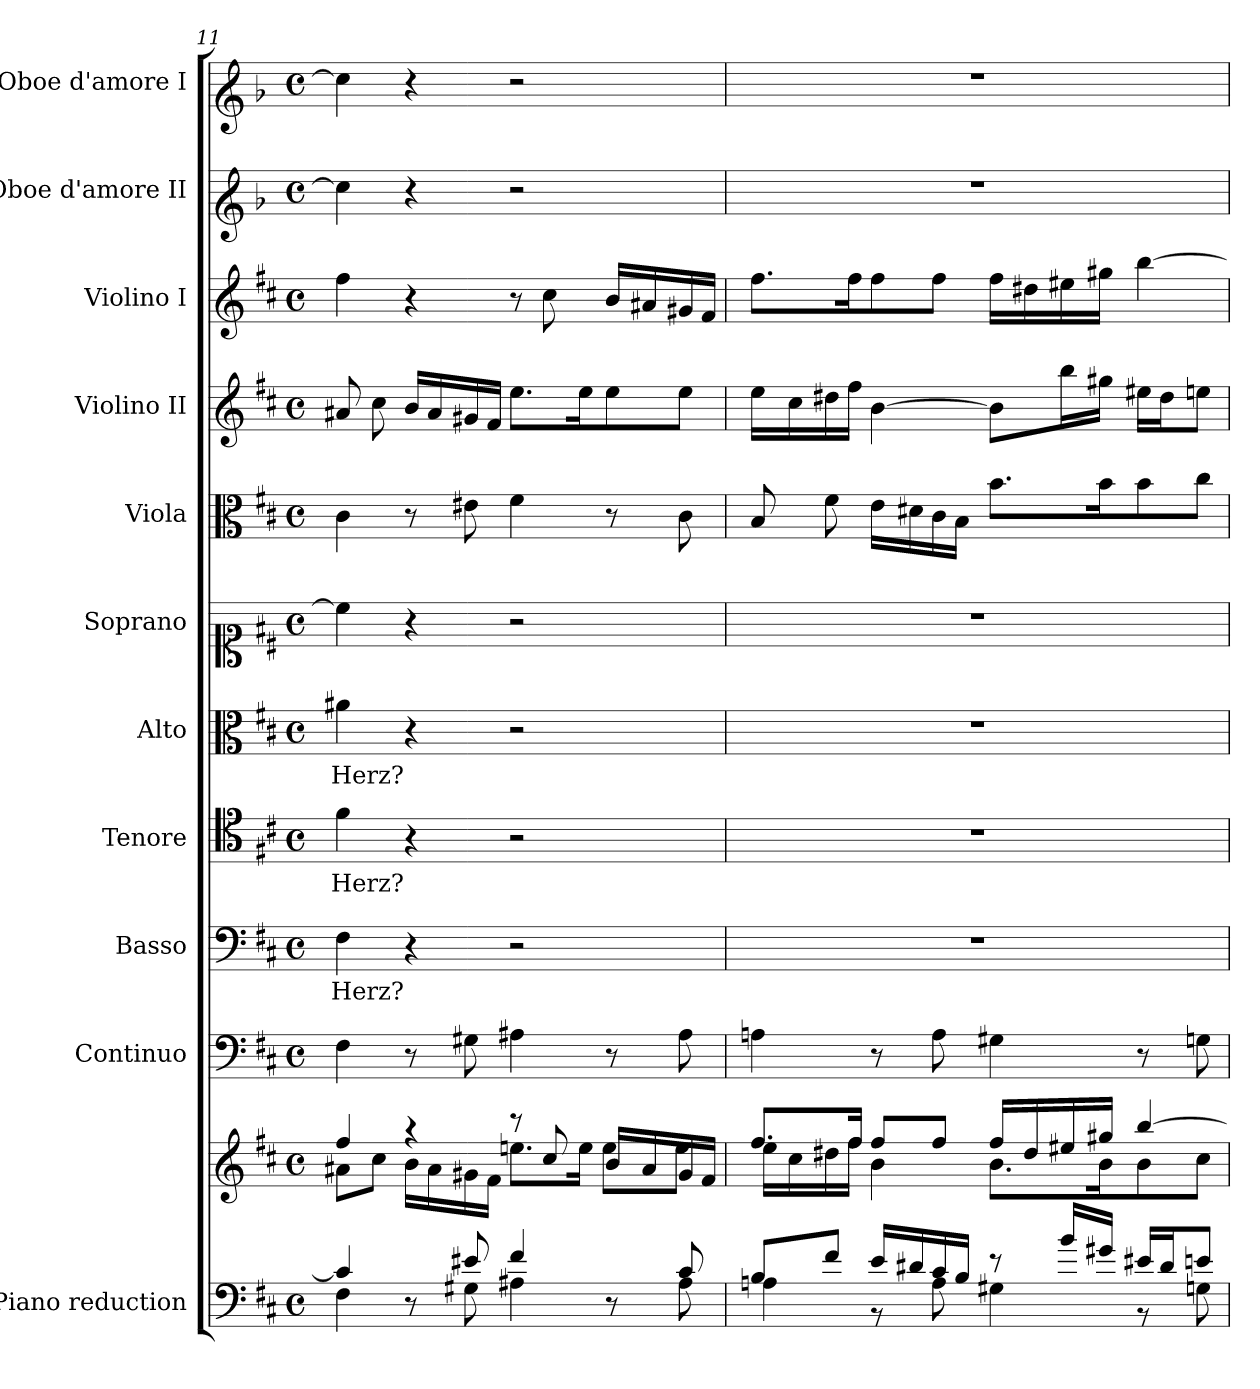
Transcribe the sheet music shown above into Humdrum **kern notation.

**kern	**kern	**kern	**kern	**text	**kern	**text	**kern	**text	**kern	**kern	**kern	**kern	**kern	**kern
*part11	*part11	*part10	*part9	*part9	*part8	*part8	*part7	*part7	*part6	*part5	*part4	*part3	*part2	*part1
*staff12	*staff11	*staff10	*staff9	*staff9	*staff8	*staff8	*staff7	*staff7	*staff6	*staff5	*staff4	*staff3	*staff2	*staff1
*I"Piano reduction	*	*I"Continuo	*I"Basso	*	*I"Tenore	*	*I"Alto	*	*I"Soprano	*I"Viola	*I"Violino II	*I"Violino I	*I"Oboe d'amore II	*I"Oboe d'amore I
*I'Pno	*	*	*	*	*	*	*	*	*	*I'Vla	*I'Vln	*I'Vln	*I'Ob	*I'Ob
*clefF4	*clefG2	*clefF4	*clefF4	*	*clefC4	*	*clefC3	*	*clefC1	*clefC3	*clefG2	*clefG2	*clefG1	*clefG1
*	*	*	*	*	*	*	*	*	*	*	*	*	*ITrd2c3	*ITrd2c3
*k[f#c#]	*k[f#c#]	*k[f#c#]	*k[f#c#]	*	*k[f#c#]	*	*k[f#c#]	*	*k[f#c#]	*k[f#c#]	*k[f#c#]	*k[f#c#]	*k[f#c#]	*k[f#c#]
*M4/4	*M4/4	*M4/4	*M4/4	*	*M4/4	*	*M4/4	*	*M4/4	*M4/4	*M4/4	*M4/4	*M4/4	*M4/4
*met(c)	*met(c)	*met(c)	*met(c)	*	*met(c)	*	*met(c)	*	*met(c)	*met(c)	*met(c)	*met(c)	*met(c)	*met(c)
=11	=11	=11	=11	=11	=11	=11	=11	=11	=11	=11	=11	=11	=11	=11
*^	*^	*	*	*	*	*	*	*	*	*	*	*	*	*
!	!	!	!	!	!	!LO:LY:b	!	!LO:LY:b	!	!LO:LY:b	!	!	!	!	!	!
4c#/]	4F#\	4ff#/	8a#X\L	4F#\	4F#\	Herz?	4f#\	Herz?	4a#X\	Herz?	4cc#\]	4c#\	8a#X/	4ff#\	4cc#\]	4cc#\]
.	.	.	8cc#\J	.	.	.	.	.	.	.	.	.	8cc#\	.	.	.
8r	8ryy	4r	16b\LL	8r	4r	.	4r	.	4r	.	4r	8r	16b/LL	4r	4r	4r
.	.	.	16a#\	.	.	.	.	.	.	.	.	.	16a#/	.	.	.
8e#X/	8G#X\	.	16g#X\	8G#X\	.	.	.	.	.	.	.	8e#X\	16g#X/	.	.	.
.	.	.	16f#\JJ	.	.	.	.	.	.	.	.	.	16f#/JJ	.	.	.
4f#/	4A#X\	8r	8.een\L	4A#X\	2r	.	2r	.	2r	.	2r	4f#\	8.ee\L	8r	2r	2r
.	.	8cc#/	.	.	.	.	.	.	.	.	.	.	.	8cc#\	.	.
.	.	.	16ee\Jk	.	.	.	.	.	.	.	.	.	16ee\K	.	.	.
8r	8ryy	16b/LL	8ee\L	8r	.	.	.	.	.	.	.	8r	8ee\	16b/LL	.	.
.	.	16a#/	.	.	.	.	.	.	.	.	.	.	.	16a#X/	.	.
8c#/	8A#\	16g#/	8ee\J	8A#\	.	.	.	.	.	.	.	8c#\	8ee\J	16g#X/	.	.
.	.	16f#/JJ	.	.	.	.	.	.	.	.	.	.	.	16f#/JJ	.	.
!!LO:PB:g=z
=12	=12	=12	=12	=12	=12	=12	=12	=12	=12	=12	=12	=12	=12	=12	=12	=12
8B/L	4An\	8.ff#/L	16ee\LL	4An\	1r	.	1r	.	1r	.	1r	8B/	16ee\LL	8.ff#\L	1r	1r
.	.	.	16cc#\	.	.	.	.	.	.	.	.	.	16cc#\	.	.	.
8f#/J	.	.	16dd#X\	.	.	.	.	.	.	.	.	8f#\	16dd#X\	.	.	.
.	.	16ff#/Jk	16ff#\JJ	.	.	.	.	.	.	.	.	.	16ff#\JJ	16ff#\K	.	.
16e/LL	8r	8ff#/L	4b\	8r	.	.	.	.	.	.	.	16e\LL	[4b\	8ff#\	.	.
16d#X/	.	.	.	.	.	.	.	.	.	.	.	16d#X\	.	.	.	.
16c#/	8A\	8ff#/J	.	8A\	.	.	.	.	.	.	.	16c#\	.	8ff#\J	.	.
16B/JJ	.	.	.	.	.	.	.	.	.	.	.	16B\JJ	.	.	.	.
8r	4G#X\	16ff#/LL	8.b\L	4G#X\	.	.	.	.	.	.	.	8.b\L	8b\L]	16ff#\LL	.	.
.	.	16dd#/	.	.	.	.	.	.	.	.	.	.	.	16dd#X\	.	.
16b/LL	.	16ee#X/	.	.	.	.	.	.	.	.	.	.	16bb\L	16ee#X\	.	.
16g#X/JJ	.	16gg#X/JJ	16b\K	.	.	.	.	.	.	.	.	16b\K	16gg#X\JJ	16gg#X\JJ	.	.
16e#X/LL	8r	[4bb/	8b\	8r	.	.	.	.	.	.	.	8b\	16ee#X\LL	[4bb\	.	.
16d#/J	.	.	.	.	.	.	.	.	.	.	.	.	16dd#\J	.	.	.
8en/J	8Gn\	.	8cc#\J	8Gn\	.	.	.	.	.	.	.	8cc#\J	8een\J	.	.	.
*v	*v	*	*	*	*	*	*	*	*	*	*	*	*	*	*	*
*	*v	*v	*	*	*	*	*	*	*	*	*	*	*	*	*
=	=	=	=	=	=	=	=	=	=	=	=	=	=	=
*-	*-	*-	*-	*-	*-	*-	*-	*-	*-	*-	*-	*-	*-	*-
